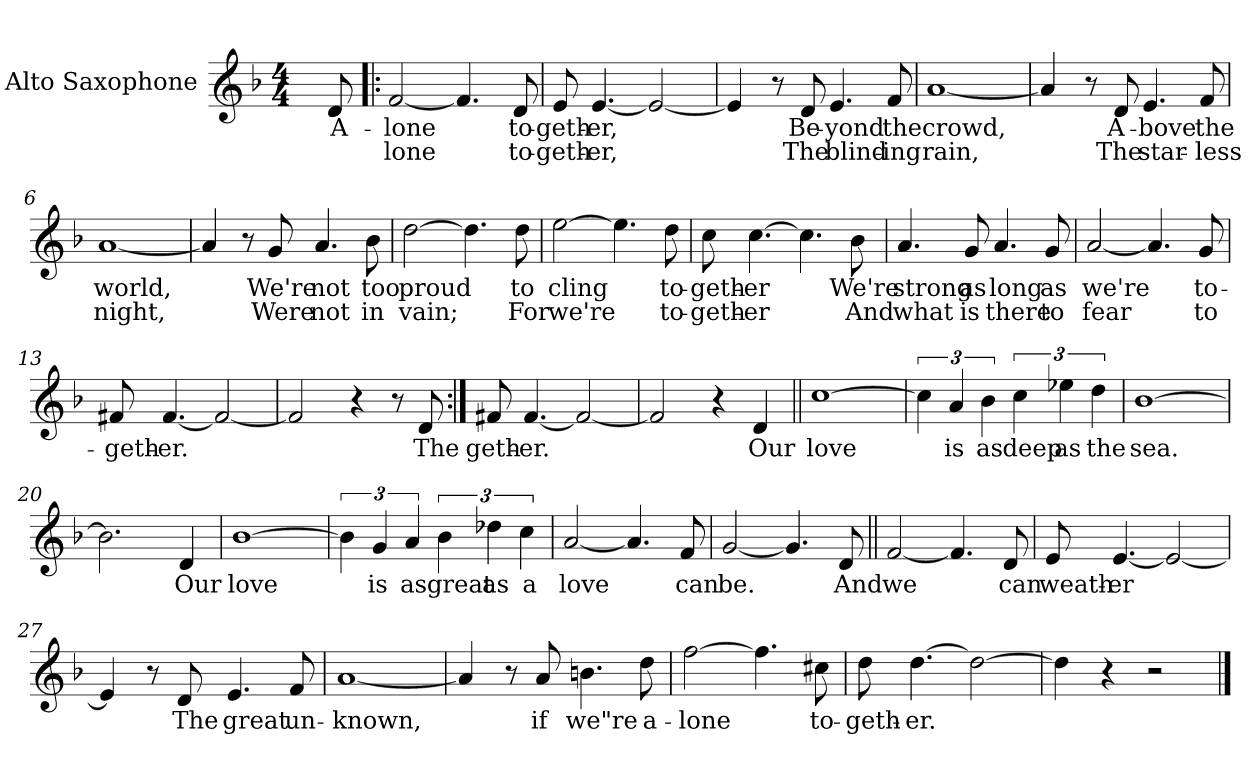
**kern	**text	**text
*part1	*part1	*part1
*staff1	*staff1	*staff1
*I"Alto Saxophone	*	*
*I'A. Sax.	*	*
*clefG2	*	*
*k[b-]	*	*
*F:	*	*
*M4/4	*	*
=	=	=
8ryy	.	.
!	!LO:LY:b	!
8d	A-	.
=1!|:	=1!|:	=1!|:
!	!LO:LY:b	!LO:LY:b
[2f	-lone	lone
4.f]	.	.
!	!LO:LY:b	!LO:LY:b
8d	to-	to-
=2	=2	=2
!	!LO:LY:b	!LO:LY:b
8eL	-geth-	-geth-
!	!LO:LY:b	!LO:LY:b
[4.e	-er,	-er,
2e_	.	.
=3	=3	=3
4e]	.	.
8r	.	.
!	!LO:LY:b	!LO:LY:b
8d	Be-	The
!	!LO:LY:b	!LO:LY:b
4.e	-yond	blind-
!	!LO:LY:b	!LO:LY:b
8f	the	-ing
=4	=4	=4
!	!LO:LY:b	!LO:LY:b
[1a	crowd,	rain,
!!LO:LB:g=z
=5	=5	=5
4a]	.	.
8r	.	.
!	!LO:LY:b	!LO:LY:b
8d	A-	The
!	!LO:LY:b	!LO:LY:b
4.e	-bove	star-
!	!LO:LY:b	!LO:LY:b
8f	the	-less
=6	=6	=6
!	!LO:LY:b	!LO:LY:b
[1a	world,	night,
=7	=7	=7
4a]	.	.
8r	.	.
!	!LO:LY:b	!LO:LY:b
8g	We're	Were
!	!LO:LY:b	!LO:LY:b
4.a	not	not
!	!LO:LY:b	!LO:LY:b
8b-	too	in
=8	=8	=8
!	!LO:LY:b	!LO:LY:b
[2dd	proud	vain;
4.dd]	.	.
!	!LO:LY:b	!LO:LY:b
8dd	to	For
!!LO:LB:g=z
=9	=9	=9
!	!LO:LY:b	!LO:LY:b
[2ee	cling	we're
4.ee]	.	.
!	!LO:LY:b	!LO:LY:b
8dd	to-	to-
=10	=10	=10
!	!LO:LY:b	!LO:LY:b
8ccL	-geth-	-geth-
!	!LO:LY:b	!LO:LY:b
[4.cc	-er	-er
4.cc]	.	.
!	!LO:LY:b	!LO:LY:b
8b-	We're	And
=11	=11	=11
!	!LO:LY:b	!LO:LY:b
4.a	strong	what
!	!LO:LY:b	!LO:LY:b
8g	as	is
!	!LO:LY:b	!LO:LY:b
4.a	long	there
!	!LO:LY:b	!LO:LY:b
8g	as	to
=12	=12	=12
!	!LO:LY:b	!LO:LY:b
[2a	we're	fear
4.a]	.	.
!	!LO:LY:b	!LO:LY:b
8g	to-	to
!!LO:LB:g=z
=13	=13	=13
!	!LO:LY:b	!
8f#L	-geth-	.
!	!LO:LY:b	!
[4.f#	-er.	.
2f#_	.	.
=14	=14	=14
2f#]	.	.
4r	.	.
8r	.	.
!	!LO:LY:b	!
8d	The	.
=15:|!	=15:|!	=15:|!
!	!LO:LY:b	!
8f#L	geth-	.
!	!LO:LY:b	!
[4.f#	-er.	.
2f#_	.	.
=16	=16	=16
2f#]	.	.
4r	.	.
!	!LO:LY:b	!
4d	Our	.
!!LO:LB:g=z
=17||	=17||	=17||
!	!LO:LY:b	!
[1cc	love	.
=18	=18	=18
6cc]	.	.
!	!LO:LY:b	!
6a	is	.
!	!LO:LY:b	!
6b-	as	.
!	!LO:LY:b	!
6cc	deep	.
!	!LO:LY:b	!
6ee-	as	.
!	!LO:LY:b	!
6dd	the	.
=19	=19	=19
!	!LO:LY:b	!
[1b-	sea.	.
=20	=20	=20
2.b-]	.	.
!	!LO:LY:b	!
4d	Our	.
!!LO:LB:g=z
=21	=21	=21
!	!LO:LY:b	!
[1b-	love	.
=22	=22	=22
6b-]	.	.
!	!LO:LY:b	!
6g	is	.
!	!LO:LY:b	!
6a	as	.
!	!LO:LY:b	!
6b-	great	.
!	!LO:LY:b	!
6dd-	as	.
!	!LO:LY:b	!
6cc	a	.
=23	=23	=23
!	!LO:LY:b	!
[2a	love	.
4.a]	.	.
!	!LO:LY:b	!
8f	can	.
=24	=24	=24
!	!LO:LY:b	!
[2g	be.	.
4.g]	.	.
!	!LO:LY:b	!
8d	And	.
!!LO:LB:g=z
=25||	=25||	=25||
!	!LO:LY:b	!
[2f	we	.
4.f]	.	.
!	!LO:LY:b	!
8d	can	.
=26	=26	=26
!	!LO:LY:b	!
8eL	weath-	.
!	!LO:LY:b	!
[4.e	-er	.
2e_	.	.
=27	=27	=27
4e]	.	.
8r	.	.
!	!LO:LY:b	!
8d	The	.
!	!LO:LY:b	!
4.e	great	.
!	!LO:LY:b	!
8f	un-	.
=28	=28	=28
!	!LO:LY:b	!
[1a	-known,	.
!!LO:LB:g=z
=29	=29	=29
4a]	.	.
8r	.	.
!	!LO:LY:b	!
8a	if	.
!	!LO:LY:b	!
4.b	we"re	.
!	!LO:LY:b	!
8dd	a-	.
=30	=30	=30
!	!LO:LY:b	!
[2ff	-lone	.
4.ff]	.	.
!	!LO:LY:b	!
8cc#	to-	.
=31	=31	=31
!	!LO:LY:b	!
8ddL	-geth-	.
!	!LO:LY:b	!
[4.dd	-er.	.
2dd_	.	.
=32	=32	=32
4dd]	.	.
4r	.	.
2r	.	.
==	==	==
*-	*-	*-
